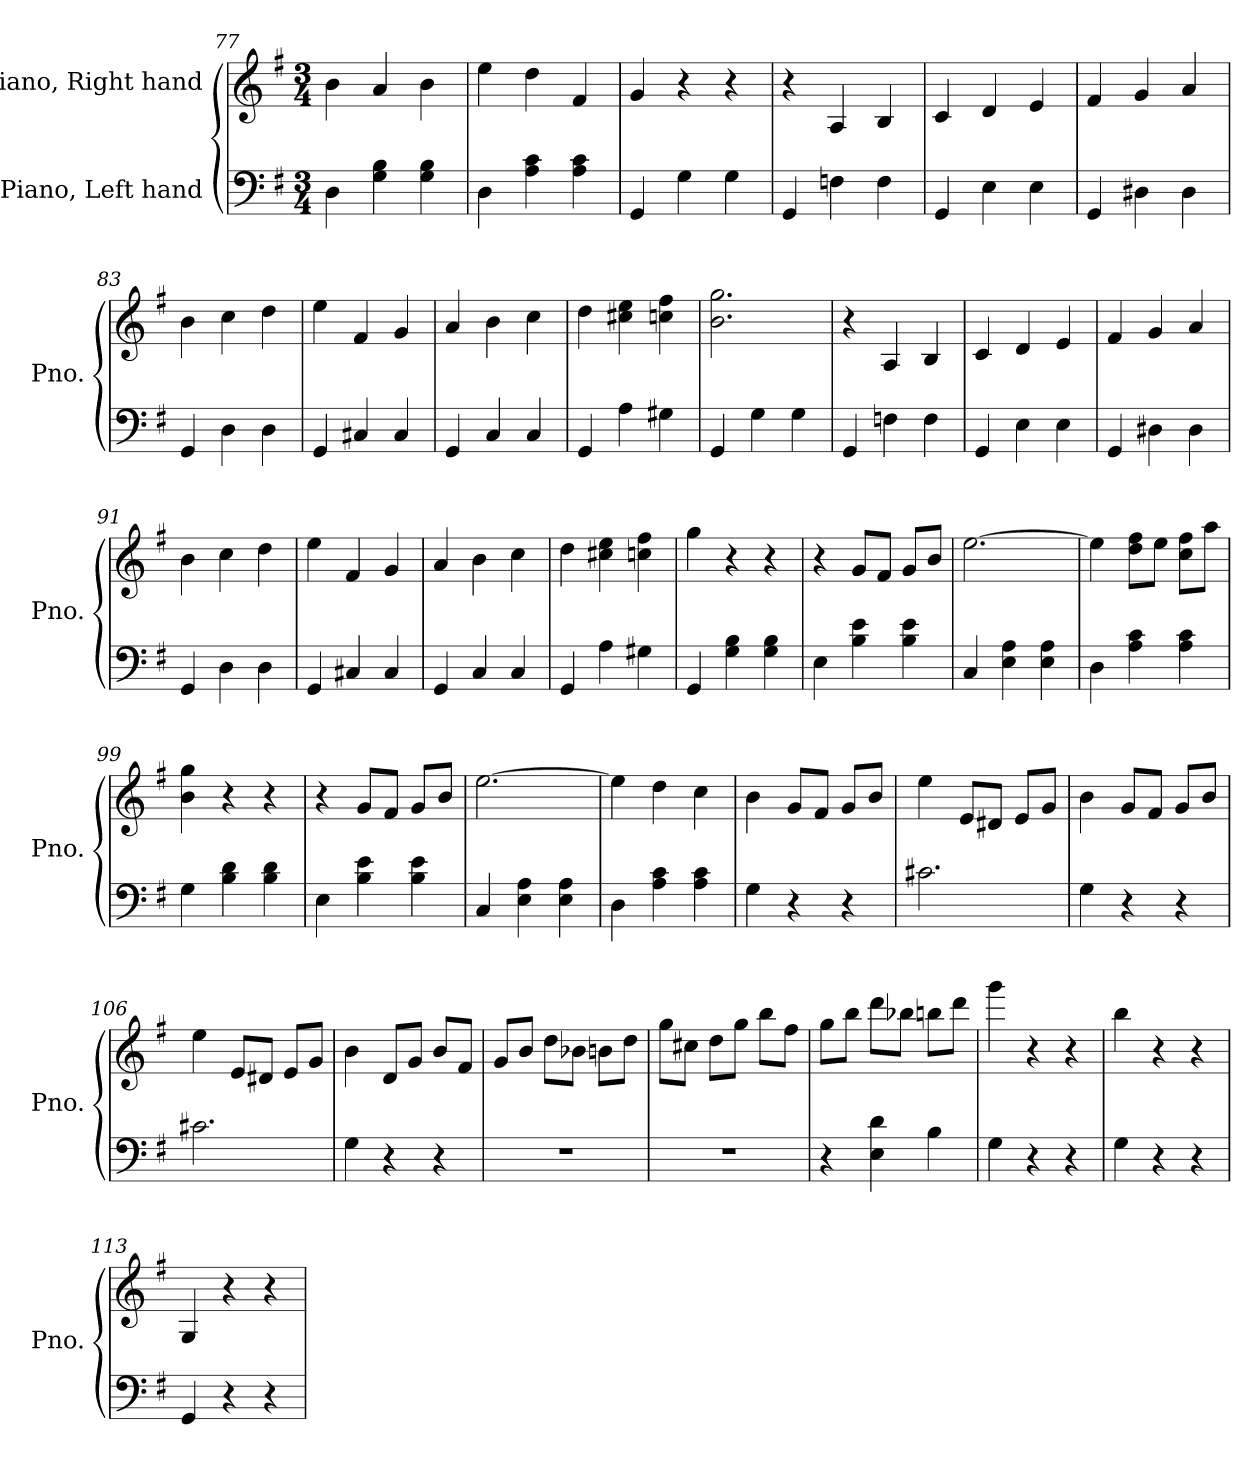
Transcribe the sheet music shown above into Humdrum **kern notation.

**kern	**kern
*part2	*part1
*staff2	*staff1
*I"Piano, Left hand	*I"Piano, Right hand
*I'Pno.	*I'Pno.
*clefF4	*clefG2
*k[f#]	*k[f#]
*M3/4	*M3/4
=77	=77
4D\	4b\
4G\ 4B\	4a/
4G\ 4B\	4b\
=78	=78
4D\	4ee\
4A\ 4c\	4dd\
4A\ 4c\	4f#/
=79	=79
4GG/	4g/
4G\	4r
4G\	4r
=80	=80
4GG/	4r
4Fn\	4A/
4F\	4B/
=81	=81
4GG/	4c/
4E\	4d/
4E\	4e/
=82	=82
4GG/	4f#/
4D#X\	4g/
4D#\	4a/
!!LO:LB:g=z
=83	=83
4GG/	4b\
4D\	4cc\
4D\	4dd\
=84	=84
4GG/	4ee\
4C#X/	4f#/
4C#/	4g/
=85	=85
4GG/	4a/
4C/	4b\
4C/	4cc\
=86	=86
4GG/	4dd\
4A\	4cc#X\ 4ee\
4G#X\	4ccn\ 4ff#\
=87	=87
4GG/	2.b\ 2.gg\
4G\	.
4G\	.
=88	=88
4GG/	4r
4Fn\	4A/
4F\	4B/
=89	=89
4GG/	4c/
4E\	4d/
4E\	4e/
=90	=90
4GG/	4f#/
4D#X\	4g/
4D#\	4a/
=91	=91
4GG/	4b\
4D\	4cc\
4D\	4dd\
!!LO:LB:g=z
=92	=92
4GG/	4ee\
4C#X/	4f#/
4C#/	4g/
=93	=93
4GG/	4a/
4C/	4b\
4C/	4cc\
=94	=94
4GG/	4dd\
4A\	4cc#X\ 4ee\
4G#X\	4ccn\ 4ff#\
=95	=95
4GG/	4gg\
4G\ 4B\	4r
4G\ 4B\	4r
=96	=96
4E\	4r
4B\ 4e\	8g/L
.	8f#/J
4B\ 4e\	8g/L
.	8b/J
=97	=97
4C/	[2.ee\
4E\ 4A\	.
4E\ 4A\	.
=98	=98
4D\	4ee\]
4A\ 4c\	8dd\ 8ff#\L
.	8ee\J
4A\ 4c\	8cc\ 8ff#\L
.	8aa\J
=99	=99
4G\	4b\ 4gg\
4B\ 4d\	4r
4B\ 4d\	4r
!!LO:PB:g=z
=100	=100
4E\	4r
4B\ 4e\	8g/L
.	8f#/J
4B\ 4e\	8g/L
.	8b/J
=101	=101
4C/	[2.ee\
4E\ 4A\	.
4E\ 4A\	.
=102	=102
4D\	4ee\]
4A\ 4c\	4dd\
4A\ 4c\	4cc\
=103	=103
4G\	4b\
4r	8g/L
.	8f#/J
4r	8g/L
.	8b/J
=104	=104
2.c#X\	4ee\
.	8e/L
.	8d#X/J
.	8e/L
.	8g/J
=105	=105
4G\	4b\
4r	8g/L
.	8f#/J
4r	8g/L
.	8b/J
=106	=106
2.c#X\	4ee\
.	8e/L
.	8d#X/J
.	8e/L
.	8g/J
!!LO:LB:g=z
=107	=107
4G\	4b\
4r	8d/L
.	8g/J
4r	8b/L
.	8f#/J
=108	=108
2.r	8g/L
.	8b/J
.	8dd\L
.	8b-X\J
.	8bn\L
.	8dd\J
=109	=109
2.r	8gg\L
.	8cc#X\J
.	8dd\L
.	8gg\J
.	8bb\L
.	8ff#\J
=110	=110
4r	8gg\L
.	8bb\J
4E\ 4d\	8ddd\L
.	8bb-X\J
4B\	8bbn\L
.	8ddd\J
=111	=111
4G\	4ggg\
4r	4r
4r	4r
=112	=112
4G\	4bb\
4r	4r
4r	4r
=113	=113
4GG/	4G/
4r	4r
4r	4r
=	=
*-	*-
